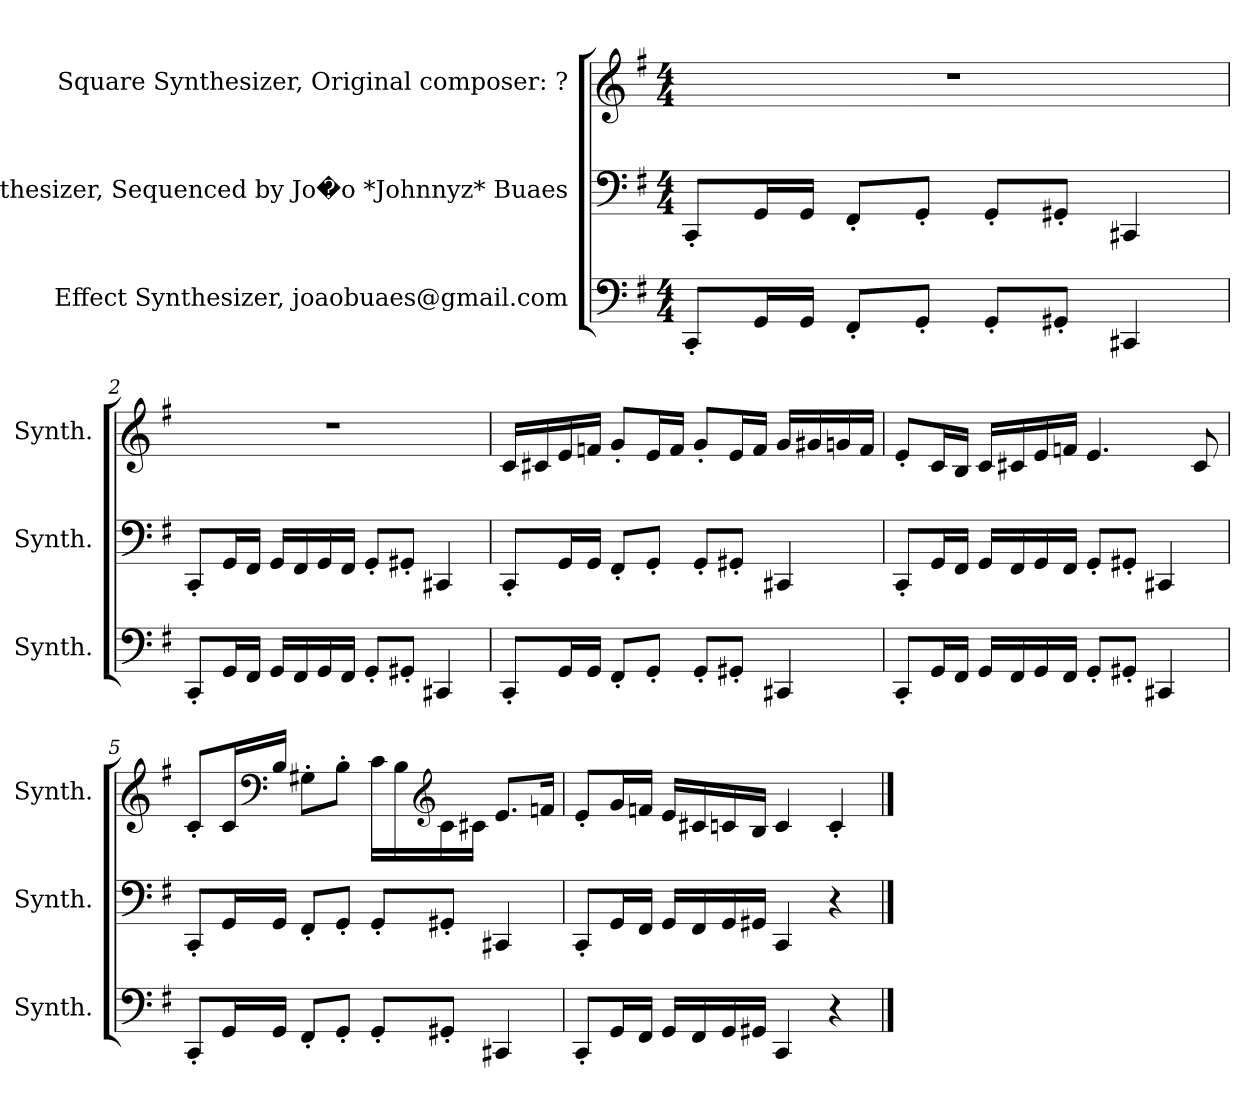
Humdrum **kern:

**kern	**kern	**kern
*part3	*part2	*part1
*staff3	*staff2	*staff1
*I"Effect Synthesizer, joaobuaes@gmail.com	*I"Saw Synthesizer, Sequenced by Jo�o *Johnnyz* Buaes	*I"Square Synthesizer, Original composer: ?
*I'Synth.	*I'Synth.	*I'Synth.
*clefF4	*clefF4	*clefG2
*k[f#]	*k[f#]	*k[f#]
*M4/4	*M4/4	*M4/4
*MM110	*MM110	*MM110
=1	=1	=1
8CC'/L	8CC'/L	1r
16GG/L	16GG/L	.
16GG/JJ	16GG/JJ	.
8FF#'/L	8FF#'/L	.
8GG'/J	8GG'/J	.
8GG'/L	8GG'/L	.
8GG#X'/J	8GG#X'/J	.
4CC#X/	4CC#X/	.
!!LO:LB:g=z
=2	=2	=2
8CC'/L	8CC'/L	1r
16GG/L	16GG/L	.
16FF#/JJ	16FF#/JJ	.
16GG/LL	16GG/LL	.
16FF#/	16FF#/	.
16GG/	16GG/	.
16FF#/JJ	16FF#/JJ	.
8GG'/L	8GG'/L	.
8GG#X'/J	8GG#X'/J	.
4CC#X/	4CC#X/	.
=3	=3	=3
8CC'/L	8CC'/L	16c/LL
.	.	16c#X/
16GG/L	16GG/L	16e/
16GG/JJ	16GG/JJ	16fn/JJ
8FF#'/L	8FF#'/L	8g'/L
8GG'/J	8GG'/J	16e/L
.	.	16f/JJ
8GG'/L	8GG'/L	8g'/L
8GG#X'/J	8GG#X'/J	16e/L
.	.	16f/JJ
4CC#X/	4CC#X/	16g/LL
.	.	16g#X/
.	.	16gn/
.	.	16f/JJ
!!LO:LB:g=z
=4	=4	=4
8CC'/L	8CC'/L	8e'/L
16GG/L	16GG/L	16c/L
16FF#/JJ	16FF#/JJ	16B/JJ
16GG/LL	16GG/LL	16c/LL
16FF#/	16FF#/	16c#X/
16GG/	16GG/	16e/
16FF#/JJ	16FF#/JJ	16fn/JJ
8GG'/L	8GG'/L	4.e/
8GG#X'/J	8GG#X'/J	.
4CC#X/	4CC#X/	.
.	.	8c#/
=5	=5	=5
8CC'/L	8CC'/L	8c'/L
16GG/L	16GG/L	16c/L
*	*	*clefF4
16GG/JJ	16GG/JJ	16B/JJ
8FF#'/L	8FF#'/L	8G#X'\L
8GG'/J	8GG'/J	8B'\J
8GG'/L	8GG'/L	16c\LL
.	.	16B\
*	*	*clefG2
8GG#X'/J	8GG#X'/J	16c\
.	.	16c#X\JJ
4CC#X/	4CC#X/	8.e/L
.	.	16fn/Jk
!!LO:LB:g=z
=6	=6	=6
8CC'/L	8CC'/L	8e'/L
16GG/L	16GG/L	16g/L
16FF#/JJ	16FF#/JJ	16fn/JJ
16GG/LL	16GG/LL	16e/LL
16FF#/	16FF#/	16c#X/
16GG/	16GG/	16cn/
16GG#X/JJ	16GG#X/JJ	16B/JJ
4CC/	4CC/	4c/
4r	4r	4c'/
==	==	==
*-	*-	*-
